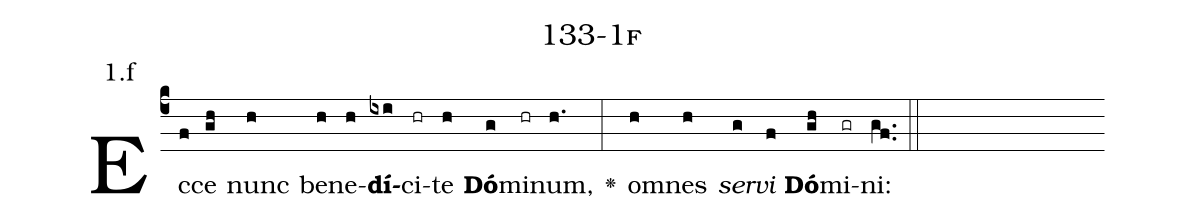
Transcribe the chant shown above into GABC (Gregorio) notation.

name: 133-1f;
annotation: 1.f;
%%
(c4)Ec(f)ce(gh) nunc(h) be(h)ne(h)<b>dí</b>(ixi)ci(hr)te(h) <b>Dó</b>(g)mi(hr)num,(h.) <v>\greheightstar</v>(:) om(h)nes(h) <i>ser</i>(g)<i>vi</i>(f) <b>Dó</b>(gh)mi(gr)ni:(gf..) (::)


%E(h) u(h) o(g) u(f) a(gh) e.(gf..) (::)
